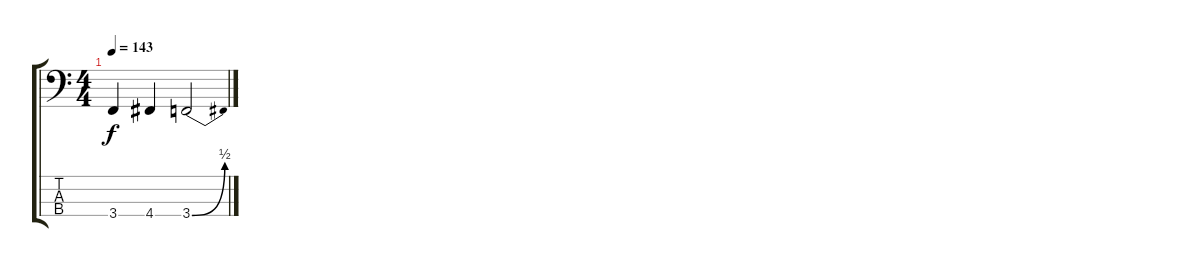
\track "" {instrument electricbasspick}
\staff {score tabs}
\tuning (F2 C2 G1 D1) {hide}
\ts (4 4)
\tempo 143
\clef f4
\ks c
3.4.4{dy f} 4.4.4 3.4{be (bend 0 0 60 2)}.2
